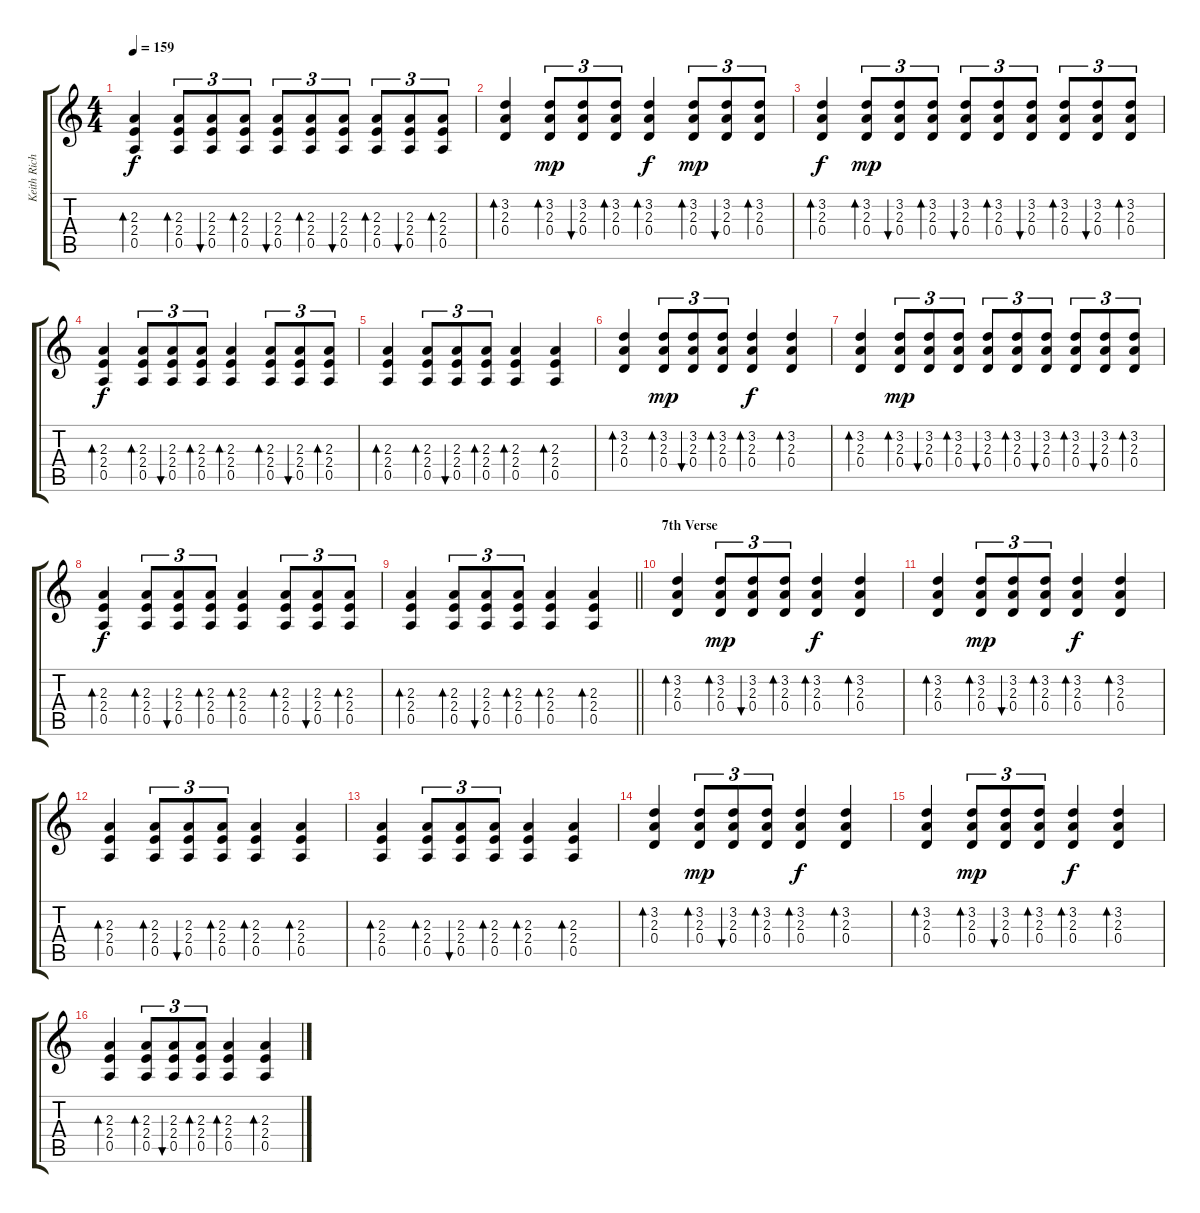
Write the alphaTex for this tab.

\track ("Keith Richards (Rythm Guitar)" "Keith Rich") {instrument electricguitarclean}
\staff {score tabs}
\tuning (E4 B3 G3 D3 A2 E2) {hide}
\ts (4 4)
\tempo 159
\clef g2
\ks c
(2.3 2.4 0.5).4{bd 120 dy f} (2.3 2.4 0.5).8{tu (3 2) bd 120} (2.3 2.4 0.5).8{tu (3 2) bu 120} (2.3 2.4 0.5).8{tu (3 2) bd 120} (2.3 2.4 0.5).8{tu (3 2) bu 120} (2.3 2.4 0.5).8{tu (3 2) bd 120} (2.3 2.4 0.5).8{tu (3 2) bu 120} (2.3 2.4 0.5).8{tu (3 2) bd 120} (2.3 2.4 0.5).8{tu (3 2) bu 120} (2.3 2.4 0.5).8{tu (3 2) bd 120} |
(3.2 2.3 0.4).4{bd 120} (3.2 2.3 0.4).8{tu (3 2) bd 120 dy mp} (3.2 2.3 0.4).8{tu (3 2) bu 120} (3.2 2.3 0.4).8{tu (3 2) bd 120} (3.2 2.3 0.4).4{bd 120 dy f} (3.2 2.3 0.4).8{tu (3 2) bd 120 dy mp} (3.2 2.3 0.4).8{tu (3 2) bu 120} (3.2 2.3 0.4).8{tu (3 2) bd 120} |
(3.2 2.3 0.4).4{bd 120 dy f} (3.2 2.3 0.4).8{tu (3 2) bd 120 dy mp} (3.2 2.3 0.4).8{tu (3 2) bu 120} (3.2 2.3 0.4).8{tu (3 2) bd 120} (3.2 2.3 0.4).8{tu (3 2) bu 120} (3.2 2.3 0.4).8{tu (3 2) bd 120} (3.2 2.3 0.4).8{tu (3 2) bu 120} (3.2 2.3 0.4).8{tu (3 2) bd 120} (3.2 2.3 0.4).8{tu (3 2) bu 120} (3.2 2.3 0.4).8{tu (3 2) bd 120} |
(2.3 2.4 0.5).4{bd 120 dy f} (2.3 2.4 0.5).8{tu (3 2) bd 120} (2.3 2.4 0.5).8{tu (3 2) bu 120} (2.3 2.4 0.5).8{tu (3 2) bd 120} (2.3 2.4 0.5).4{bd 120} (2.3 2.4 0.5).8{tu (3 2) bd 120} (2.3 2.4 0.5).8{tu (3 2) bu 120} (2.3 2.4 0.5).8{tu (3 2) bd 120} |
(2.3 2.4 0.5).4{bd 120} (2.3 2.4 0.5).8{tu (3 2) bd 120} (2.3 2.4 0.5).8{tu (3 2) bu 120} (2.3 2.4 0.5).8{tu (3 2) bd 120} (2.3 2.4 0.5).4{bd 120} (2.3 2.4 0.5).4{bd 120} |
(3.2 2.3 0.4).4{bd 120} (3.2 2.3 0.4).8{tu (3 2) bd 120 dy mp} (3.2 2.3 0.4).8{tu (3 2) bu 120} (3.2 2.3 0.4).8{tu (3 2) bd 120} (3.2 2.3 0.4).4{bd 120 dy f} (3.2 2.3 0.4).4{bd 120} |
(3.2 2.3 0.4).4{bd 120} (3.2 2.3 0.4).8{tu (3 2) bd 120 dy mp} (3.2 2.3 0.4).8{tu (3 2) bu 120} (3.2 2.3 0.4).8{tu (3 2) bd 120} (3.2 2.3 0.4).8{tu (3 2) bu 120} (3.2 2.3 0.4).8{tu (3 2) bd 120} (3.2 2.3 0.4).8{tu (3 2) bu 120} (3.2 2.3 0.4).8{tu (3 2) bd 120} (3.2 2.3 0.4).8{tu (3 2) bu 120} (3.2 2.3 0.4).8{tu (3 2) bd 120} |
(2.3 2.4 0.5).4{bd 120 dy f} (2.3 2.4 0.5).8{tu (3 2) bd 120} (2.3 2.4 0.5).8{tu (3 2) bu 120} (2.3 2.4 0.5).8{tu (3 2) bd 120} (2.3 2.4 0.5).4{bd 120} (2.3 2.4 0.5).8{tu (3 2) bd 120} (2.3 2.4 0.5).8{tu (3 2) bu 120} (2.3 2.4 0.5).8{tu (3 2) bd 120} |
\barLineRight lightlight
(2.3 2.4 0.5).4{bd 120} (2.3 2.4 0.5).8{tu (3 2) bd 120} (2.3 2.4 0.5).8{tu (3 2) bu 120} (2.3 2.4 0.5).8{tu (3 2) bd 120} (2.3 2.4 0.5).4{bd 120} (2.3 2.4 0.5).4{bd 120} |
\section ("" "7th Verse")
(3.2 2.3 0.4).4{bd 480} (3.2 2.3 0.4).8{tu (3 2) bd 120 dy mp} (3.2 2.3 0.4).8{tu (3 2) bu 120} (3.2 2.3 0.4).8{tu (3 2) bd 120} (3.2 2.3 0.4).4{bd 120 dy f} (3.2 2.3 0.4).4{bd 120} |
(3.2 2.3 0.4).4{bd 480} (3.2 2.3 0.4).8{tu (3 2) bd 120 dy mp} (3.2 2.3 0.4).8{tu (3 2) bu 120} (3.2 2.3 0.4).8{tu (3 2) bd 120} (3.2 2.3 0.4).4{bd 120 dy f} (3.2 2.3 0.4).4{bd 120} |
(2.3 2.4 0.5).4{bd 120} (2.3 2.4 0.5).8{tu (3 2) bd 120} (2.3 2.4 0.5).8{tu (3 2) bu 120} (2.3 2.4 0.5).8{tu (3 2) bd 120} (2.3 2.4 0.5).4{bd 120} (2.3 2.4 0.5).4{bd 120} |
(2.3 2.4 0.5).4{bd 120} (2.3 2.4 0.5).8{tu (3 2) bd 120} (2.3 2.4 0.5).8{tu (3 2) bu 120} (2.3 2.4 0.5).8{tu (3 2) bd 120} (2.3 2.4 0.5).4{bd 120} (2.3 2.4 0.5).4{bd 120} |
(3.2 2.3 0.4).4{bd 480} (3.2 2.3 0.4).8{tu (3 2) bd 120 dy mp} (3.2 2.3 0.4).8{tu (3 2) bu 120} (3.2 2.3 0.4).8{tu (3 2) bd 120} (3.2 2.3 0.4).4{bd 120 dy f} (3.2 2.3 0.4).4{bd 120} |
(3.2 2.3 0.4).4{bd 480} (3.2 2.3 0.4).8{tu (3 2) bd 120 dy mp} (3.2 2.3 0.4).8{tu (3 2) bu 120} (3.2 2.3 0.4).8{tu (3 2) bd 120} (3.2 2.3 0.4).4{bd 120 dy f} (3.2 2.3 0.4).4{bd 120} |
(2.3 2.4 0.5).4{bd 120} (2.3 2.4 0.5).8{tu (3 2) bd 120} (2.3 2.4 0.5).8{tu (3 2) bu 120} (2.3 2.4 0.5).8{tu (3 2) bd 120} (2.3 2.4 0.5).4{bd 120} (2.3 2.4 0.5).4{bd 120}
